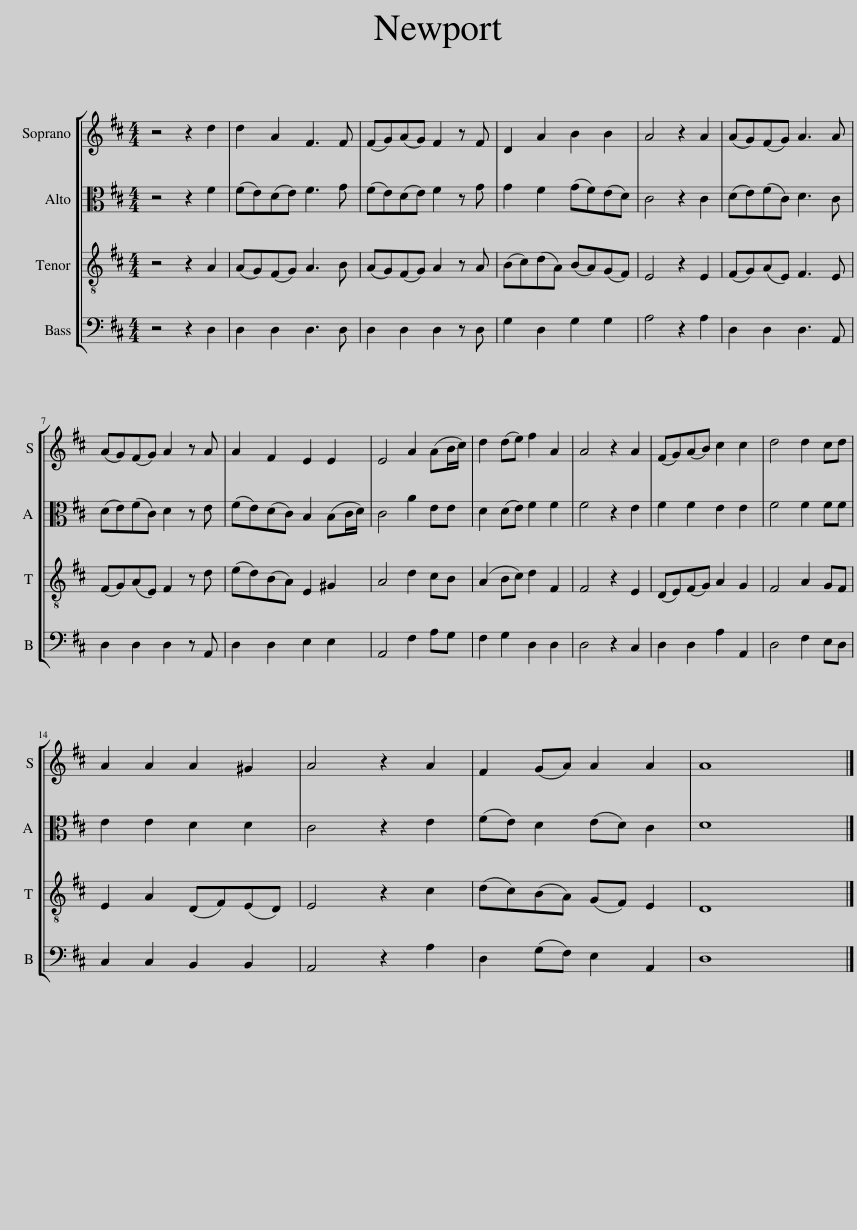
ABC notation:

X:1
%%score [ 1 2 3 4 ]
L:1/8
M:4/4
I:linebreak $
K:D
V:1 treble
V:2 alto
V:3 treble-8
V:4 bass
V:1
 z4 z2 d2 | d2 A2 F3 F | (FG)(AG) F2 z F | D2 A2 B2 B2 | A4 z2 A2 | %5
 (AG)(FG) A3 A |$ (AG)(FG) A2 z A | A2 F2 E2 E2 | E4 A2 (AB/c/) | d2 (de) f2 A2 | %10
 A4 z2 A2 | (FG)(AB) c2 c2 | d4 d2 cd |$ A2 A2 A2 ^G2 | A4 z2 A2 | %15
 F2 (GA) A2 A2 | A8 |] %17
V:2
 z4 z2 F2 | (FE)(DE) F3 G | (FE)(DE) F2 z G | G2 F2 (GF)(ED) | C4 z2 C2 | %5
 (DE)(FC) D3 C |$ (DE)(FC) D2 z E | (FE)(DC) B,2 (B,C/D/) | C4 A2 EE | D2 (DE) F2 F2 | %10
 F4 z2 E2 | F2 F2 E2 E2 | F4 F2 FF |$ E2 E2 D2 D2 | C4 z2 E2 | %15
 (FE) D2 (ED) C2 | D8 |] %17
V:3
 z4 z2 A2 | (AG)(FG) A3 B | (AG)(FG) A2 z A | (Bc)(dA) (BA)(GF) | E4 z2 E2 | %5
 (FG)(AE) F3 E |$ (FG)(AE) F2 z d | (ed)(BA) E2 ^G2 | A4 d2 cB | (A2 Bc) d2 F2 | %10
 F4 z2 E2 | (DE)(FG) A2 G2 | F4 A2 GF |$ E2 A2 (DF)(ED) | E4 z2 c2 | %15
 (dc)(BA) (GF) E2 | D8 |] %17
V:4
 z4 z2 D,2 | D,2 D,2 D,3 D, | D,2 D,2 D,2 z D, | G,2 D,2 G,2 G,2 | A,4 z2 A,2 | %5
 D,2 D,2 D,3 A,, |$ D,2 D,2 D,2 z A,, | D,2 D,2 E,2 E,2 | A,,4 F,2 A,G, | F,2 G,2 D,2 D,2 | %10
 D,4 z2 C,2 | D,2 D,2 A,2 A,,2 | D,4 F,2 E,D, |$ C,2 C,2 B,,2 B,,2 | A,,4 z2 A,2 | %15
 D,2 (G,F,) E,2 A,,2 | D,8 |] %17
